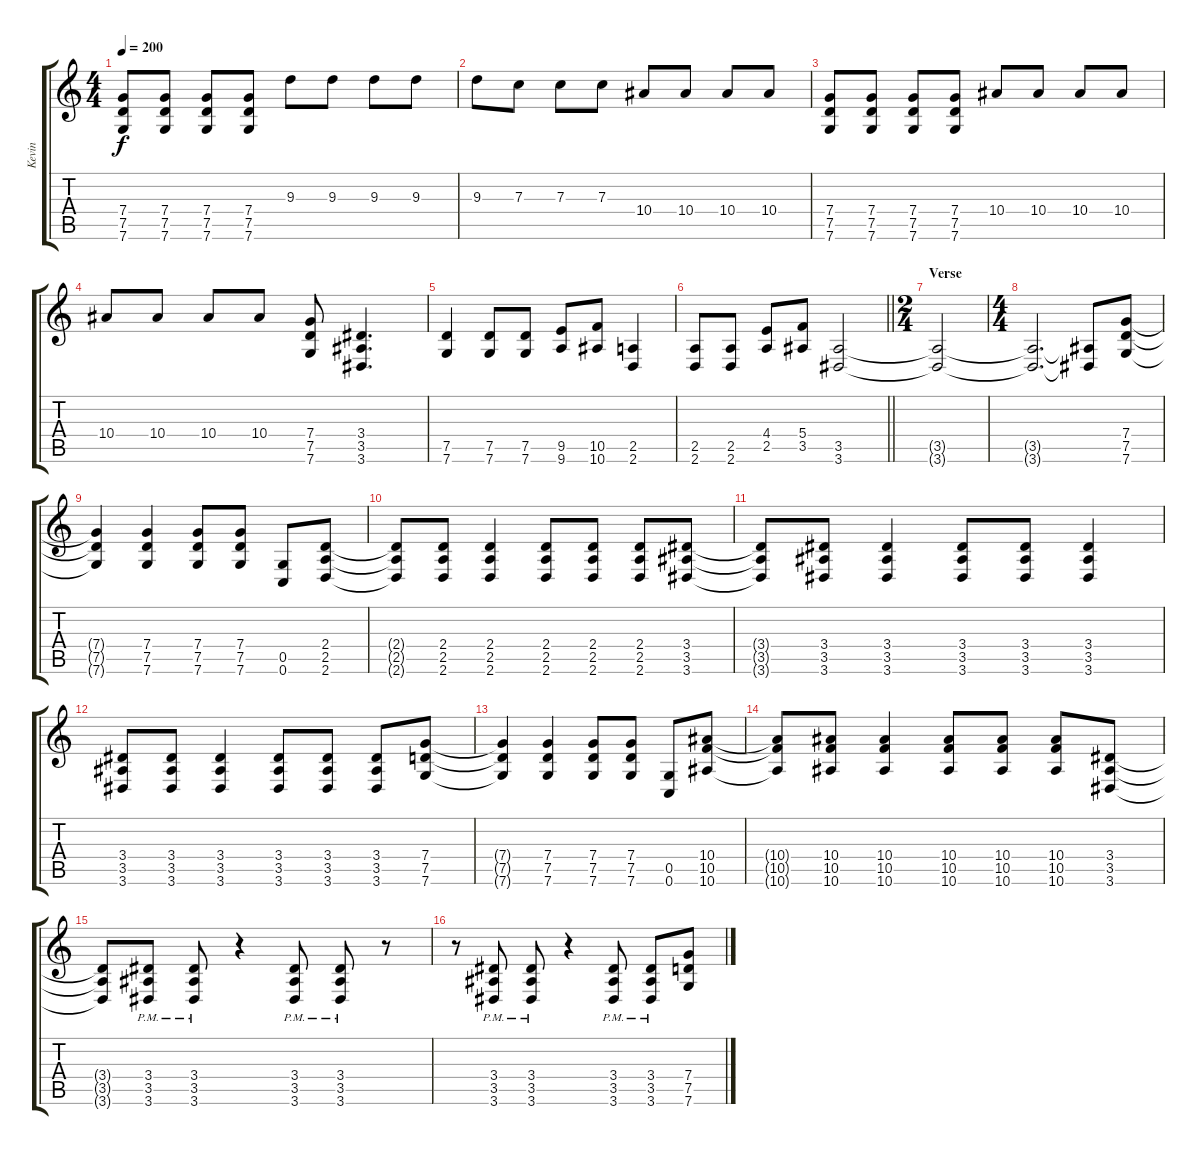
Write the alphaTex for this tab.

\track ("Kevin" "Kevin") {instrument distortionguitar}
\staff {score tabs}
\tuning (D4 A3 F3 C3 G2 C2) {hide}
\ts (4 4)
\tempo 200
\clef g2
\ks c
(7.4 7.5 7.6).8{dy f} (7.4 7.5 7.6).8 (7.4 7.5 7.6).8 (7.4 7.5 7.6).8 9.3.8 9.3.8 9.3.8 9.3.8 |
9.3.8 7.3.8 7.3.8 7.3.8 10.4.8 10.4.8 10.4.8 10.4.8 |
(7.4 7.5 7.6).8 (7.4 7.5 7.6).8 (7.4 7.5 7.6).8 (7.4 7.5 7.6).8 10.4.8 10.4.8 10.4.8 10.4.8 |
10.4.8 10.4.8 10.4.8 10.4.8 (7.4 7.5 7.6).8 (3.4 3.5 3.6).4{d} |
(7.5 7.6).4 (7.5 7.6).8 (7.5 7.6).8 (9.5 9.6).8 (10.5 10.6).8 (2.5 2.6).4 |
\barLineRight lightlight
(2.5 2.6).8 (2.5 2.6).8 (4.4 2.5).8 (5.4 3.5).8 (3.5 3.6).2 |
\ts (2 4)
\section ("" "Verse")
(3.5{t} 3.6{t}).2 |
\ts (4 4)
(3.5{t} 3.6{t}).2{d} (3.5{t} 3.6{t}).8 (7.4 7.5 7.6).8 |
(7.4{t} 7.5{t} 7.6{t}).4 (7.4 7.5 7.6).4 (7.4 7.5 7.6).8 (7.4 7.5 7.6).8 (0.5 0.6).8 (2.4 2.5 2.6).8 |
(2.4{t} 2.5{t} 2.6{t}).8 (2.4 2.5 2.6).8 (2.4 2.5 2.6).4 (2.4 2.5 2.6).8 (2.4 2.5 2.6).8 (2.4 2.5 2.6).8 (3.4 3.5 3.6).8 |
(3.4{t} 3.5{t} 3.6{t}).8 (3.4 3.5 3.6).8 (3.4 3.5 3.6).4 (3.4 3.5 3.6).8 (3.4 3.5 3.6).8 (3.4 3.5 3.6).4 |
(3.4 3.5 3.6).8 (3.4 3.5 3.6).8 (3.4 3.5 3.6).4 (3.4 3.5 3.6).8 (3.4 3.5 3.6).8 (3.4 3.5 3.6).8 (7.4 7.5 7.6).8 |
(7.4{t} 7.5{t} 7.6{t}).4 (7.4 7.5 7.6).4 (7.4 7.5 7.6).8 (7.4 7.5 7.6).8 (0.5 0.6).8 (10.4 10.5 10.6).8 |
(10.4{t} 10.5{t} 10.6{t}).8 (10.4 10.5 10.6).8 (10.4 10.5 10.6).4 (10.4 10.5 10.6).8 (10.4 10.5 10.6).8 (10.4 10.5 10.6).8 (3.4 3.5 3.6).8 |
(3.4{t} 3.5{t} 3.6{t}).8 (3.4{pm} 3.5{pm} 3.6{pm}).8 (3.4{pm} 3.5{pm} 3.6{pm}).8 r.4 (3.4{pm} 3.5{pm} 3.6{pm}).8 (3.4{pm} 3.5{pm} 3.6{pm}).8 r.8 |
r.8 (3.4{pm} 3.5{pm} 3.6{pm}).8 (3.4{pm} 3.5{pm} 3.6{pm}).8 r.4 (3.4{pm} 3.5{pm} 3.6{pm}).8 (3.4{pm} 3.5{pm} 3.6{pm}).8 (7.4 7.5 7.6).8
